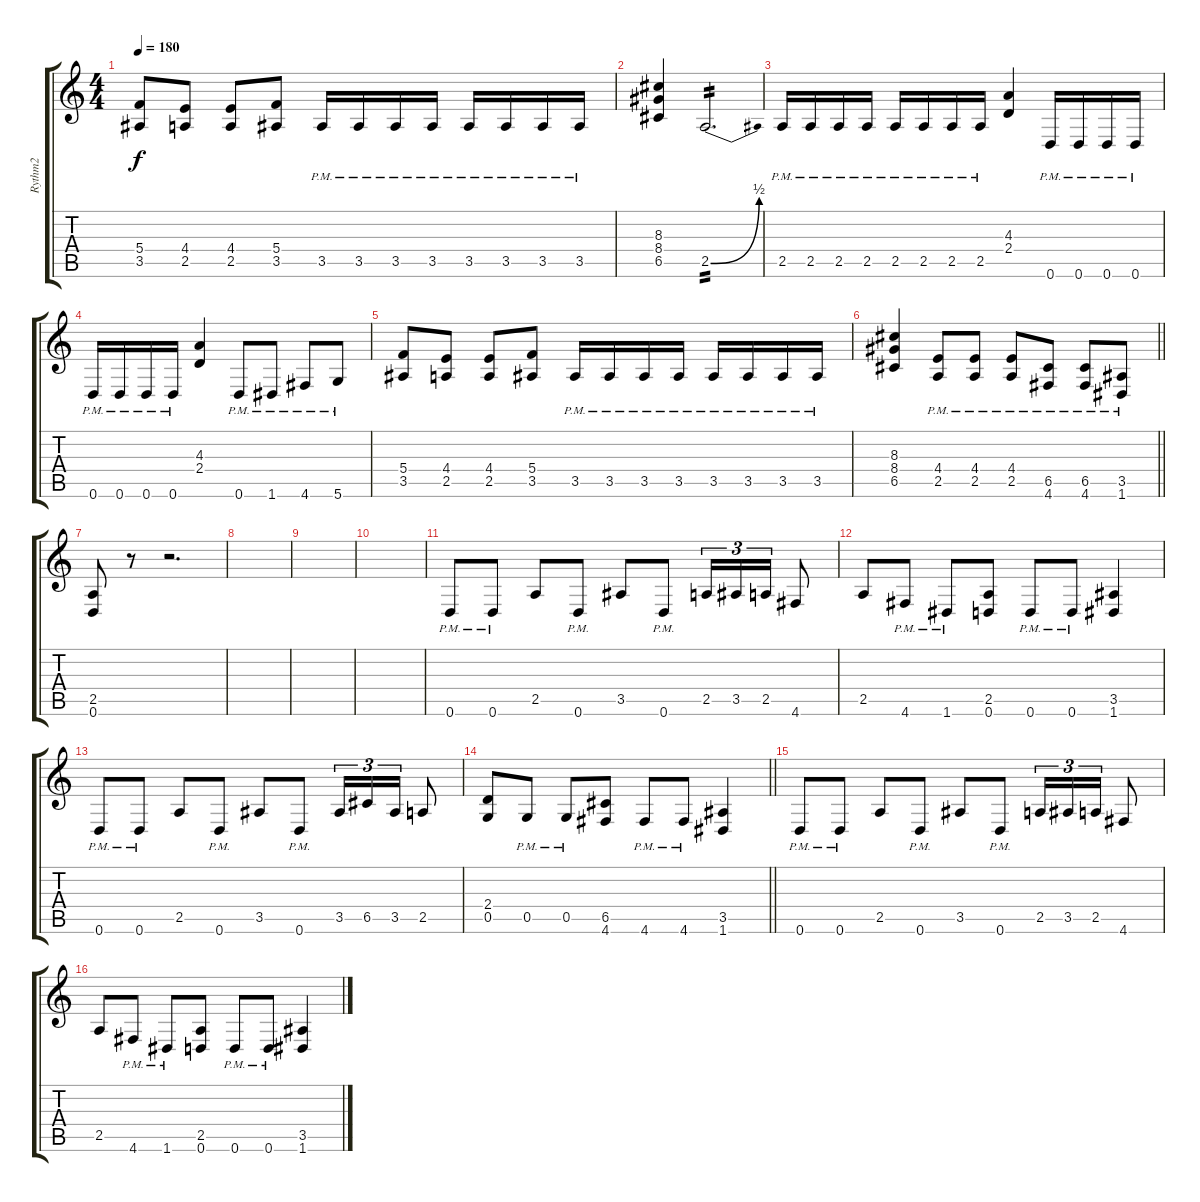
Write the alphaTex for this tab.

\track ("Rythm2" "Rythm2") {instrument overdrivenguitar}
\staff {score tabs}
\tuning (D4 A3 F3 C3 G2 D2) {hide}
\ts (4 4)
\tempo 180
\clef g2
\ks c
(5.4 3.5).8{dy f} (4.4 2.5).8 (4.4 2.5).8 (5.4 3.5).8 3.5{pm}.16 3.5{pm}.16 3.5{pm}.16 3.5{pm}.16 3.5{pm}.16 3.5{pm}.16 3.5{pm}.16 3.5{pm}.16 |
(8.3 8.4 6.5).4 2.5{be (bend 0 0 60 2)}.2{d tp 2} |
2.5{pm}.16 2.5{pm}.16 2.5{pm}.16 2.5{pm}.16 2.5{pm}.16 2.5{pm}.16 2.5{pm}.16 2.5{pm}.16 (4.3 2.4).4 0.6{pm}.16 0.6{pm}.16 0.6{pm}.16 0.6{pm}.16 |
0.6{pm}.16 0.6{pm}.16 0.6{pm}.16 0.6{pm}.16 (4.3 2.4).4 0.6{pm}.8 1.6{pm}.8 4.6{pm}.8 5.6{pm}.8 |
(5.4 3.5).8 (4.4 2.5).8 (4.4 2.5).8 (5.4 3.5).8 3.5{pm}.16 3.5{pm}.16 3.5{pm}.16 3.5{pm}.16 3.5{pm}.16 3.5{pm}.16 3.5{pm}.16 3.5{pm}.16 |
\barLineRight lightlight
(8.3 8.4 6.5).4 (4.4{pm} 2.5{pm}).8 (4.4{pm} 2.5{pm}).8 (4.4{pm} 2.5{pm}).8 (6.5{pm} 4.6{pm}).8 (6.5{pm} 4.6{pm}).8 (3.5{pm} 1.6{pm}).8 |
(2.5 0.6).8 r.8 r.2{d} |
|
|
|
0.6{pm}.8 0.6{pm}.8 2.5.8 0.6{pm}.8 3.5.8 0.6{pm}.8 2.5.16{tu (3 2)} 3.5.16{tu (3 2)} 2.5.16{tu (3 2)} 4.6.8 |
2.5.8 4.6{pm}.8 1.6{pm}.8 (2.5 0.6).8 0.6{pm}.8 0.6{pm}.8 (3.5 1.6).4 |
0.6{pm}.8 0.6{pm}.8 2.5.8 0.6{pm}.8 3.5.8 0.6{pm}.8 3.5.16{tu (3 2)} 6.5.16{tu (3 2)} 3.5.16{tu (3 2)} 2.5.8 |
\barLineRight lightlight
(2.4 0.5).8 0.5{pm}.8 0.5{pm}.8 (6.5 4.6).8 4.6{pm}.8 4.6{pm}.8 (3.5 1.6).4 |
0.6{pm}.8 0.6{pm}.8 2.5.8 0.6{pm}.8 3.5.8 0.6{pm}.8 2.5.16{tu (3 2)} 3.5.16{tu (3 2)} 2.5.16{tu (3 2)} 4.6.8 |
2.5.8 4.6{pm}.8 1.6{pm}.8 (2.5 0.6).8 0.6{pm}.8 0.6{pm}.8 (3.5 1.6).4
